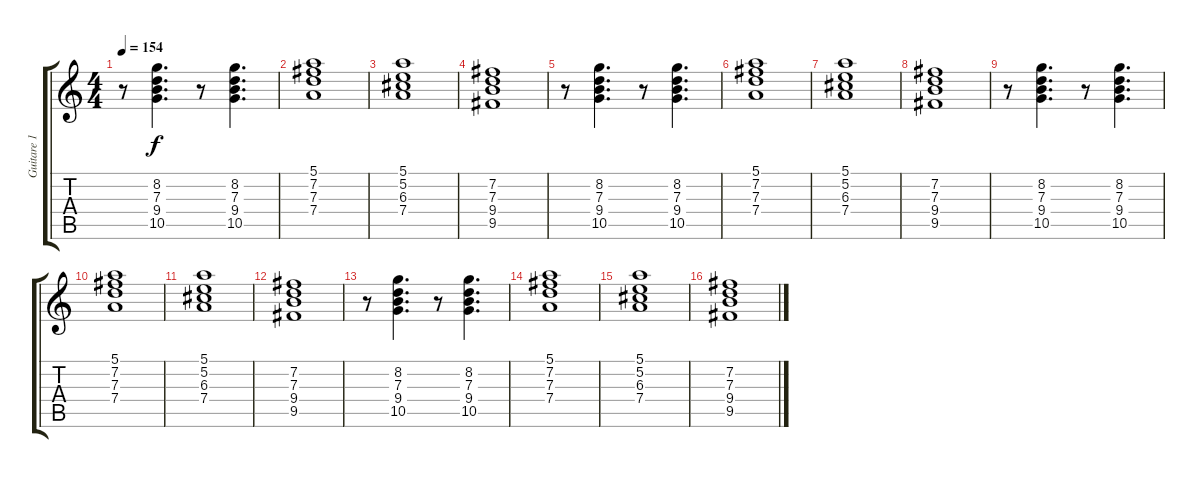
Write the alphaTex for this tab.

\track ("Guitare 1" "Guitare 1") {instrument electricguitarmuted}
\staff {score tabs}
\tuning (E4 B3 G3 D3 A2 E2) {hide}
\ts (4 4)
\tempo 154
\clef g2
\ks c
r.8{dy f} (8.2 7.3 9.4 10.5).4{d} r.8 (8.2 7.3 9.4 10.5).4{d} |
(5.1 7.2 7.3 7.4).1 |
(5.1 5.2 6.3 7.4).1 |
(7.2 7.3 9.4 9.5).1 |
r.8 (8.2 7.3 9.4 10.5).4{d} r.8 (8.2 7.3 9.4 10.5).4{d} |
(5.1 7.2 7.3 7.4).1 |
(5.1 5.2 6.3 7.4).1 |
(7.2 7.3 9.4 9.5).1 |
r.8 (8.2 7.3 9.4 10.5).4{d} r.8 (8.2 7.3 9.4 10.5).4{d} |
(5.1 7.2 7.3 7.4).1 |
(5.1 5.2 6.3 7.4).1 |
(7.2 7.3 9.4 9.5).1 |
r.8 (8.2 7.3 9.4 10.5).4{d} r.8 (8.2 7.3 9.4 10.5).4{d} |
(5.1 7.2 7.3 7.4).1 |
(5.1 5.2 6.3 7.4).1 |
(7.2 7.3 9.4 9.5).1
